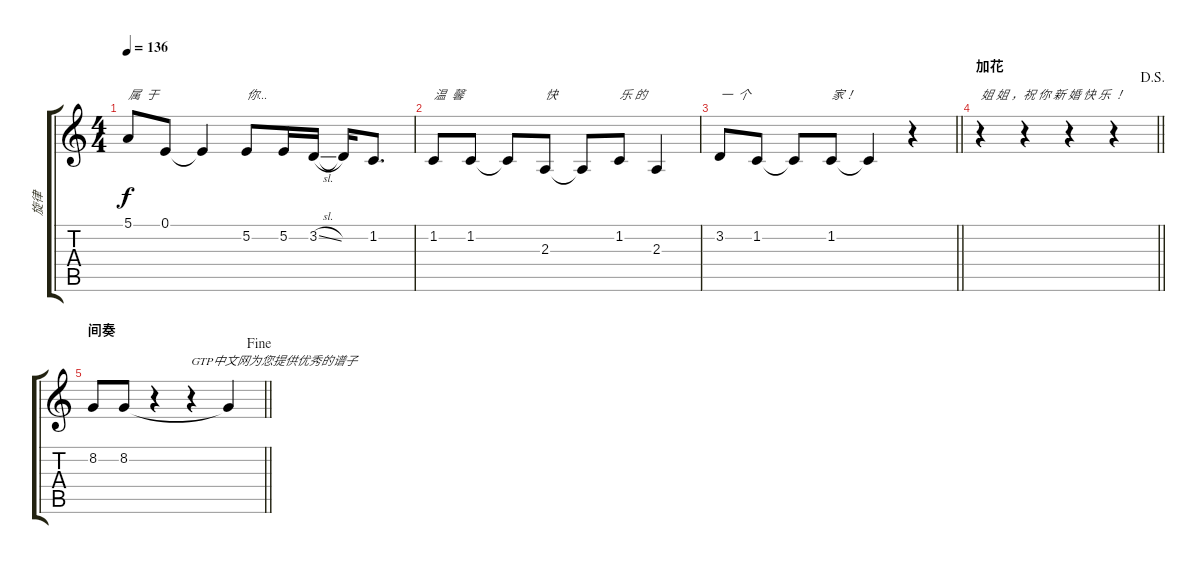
\track ("旋律" "旋律") {instrument harmonica}
\staff {score tabs}
\tuning (E4 B3 G3 D3 A2 E2) {hide}
\ts (4 4)
\tempo 136
\clef g2
\ks c
5.1.8{txt "属  于" dy f} 0.1.8 0.1{t}.4 5.2.8{txt "你..."} 5.2.16 3.2{sl}.16 3.2{t}.16 1.2.8{d} |
1.2.8{txt "温  馨"} 1.2.8 1.2{t}.8 2.3.8{txt "快"} 2.3{t}.8 1.2.8{txt "乐 的"} 2.3.4 |
\barLineRight lightlight
3.2.8{txt "一  个"} 1.2.8 1.2{t}.8 1.2.8{txt "家！"} 1.2{t}.4 r.4 |
\section ("" "加花")
\jump dalsegno
\barLineRight lightlight
r.4{txt "姐 姐 ，祝 你 新 婚 快 乐 ！"} r.4 r.4 r.4 |
\section ("" "间奏")
\jump fine
\barLineRight lightlight
8.2.8 8.2.8 r.4 r.4{txt "GTP中文网为您提供优秀的谱子"} 8.2{t}.4
